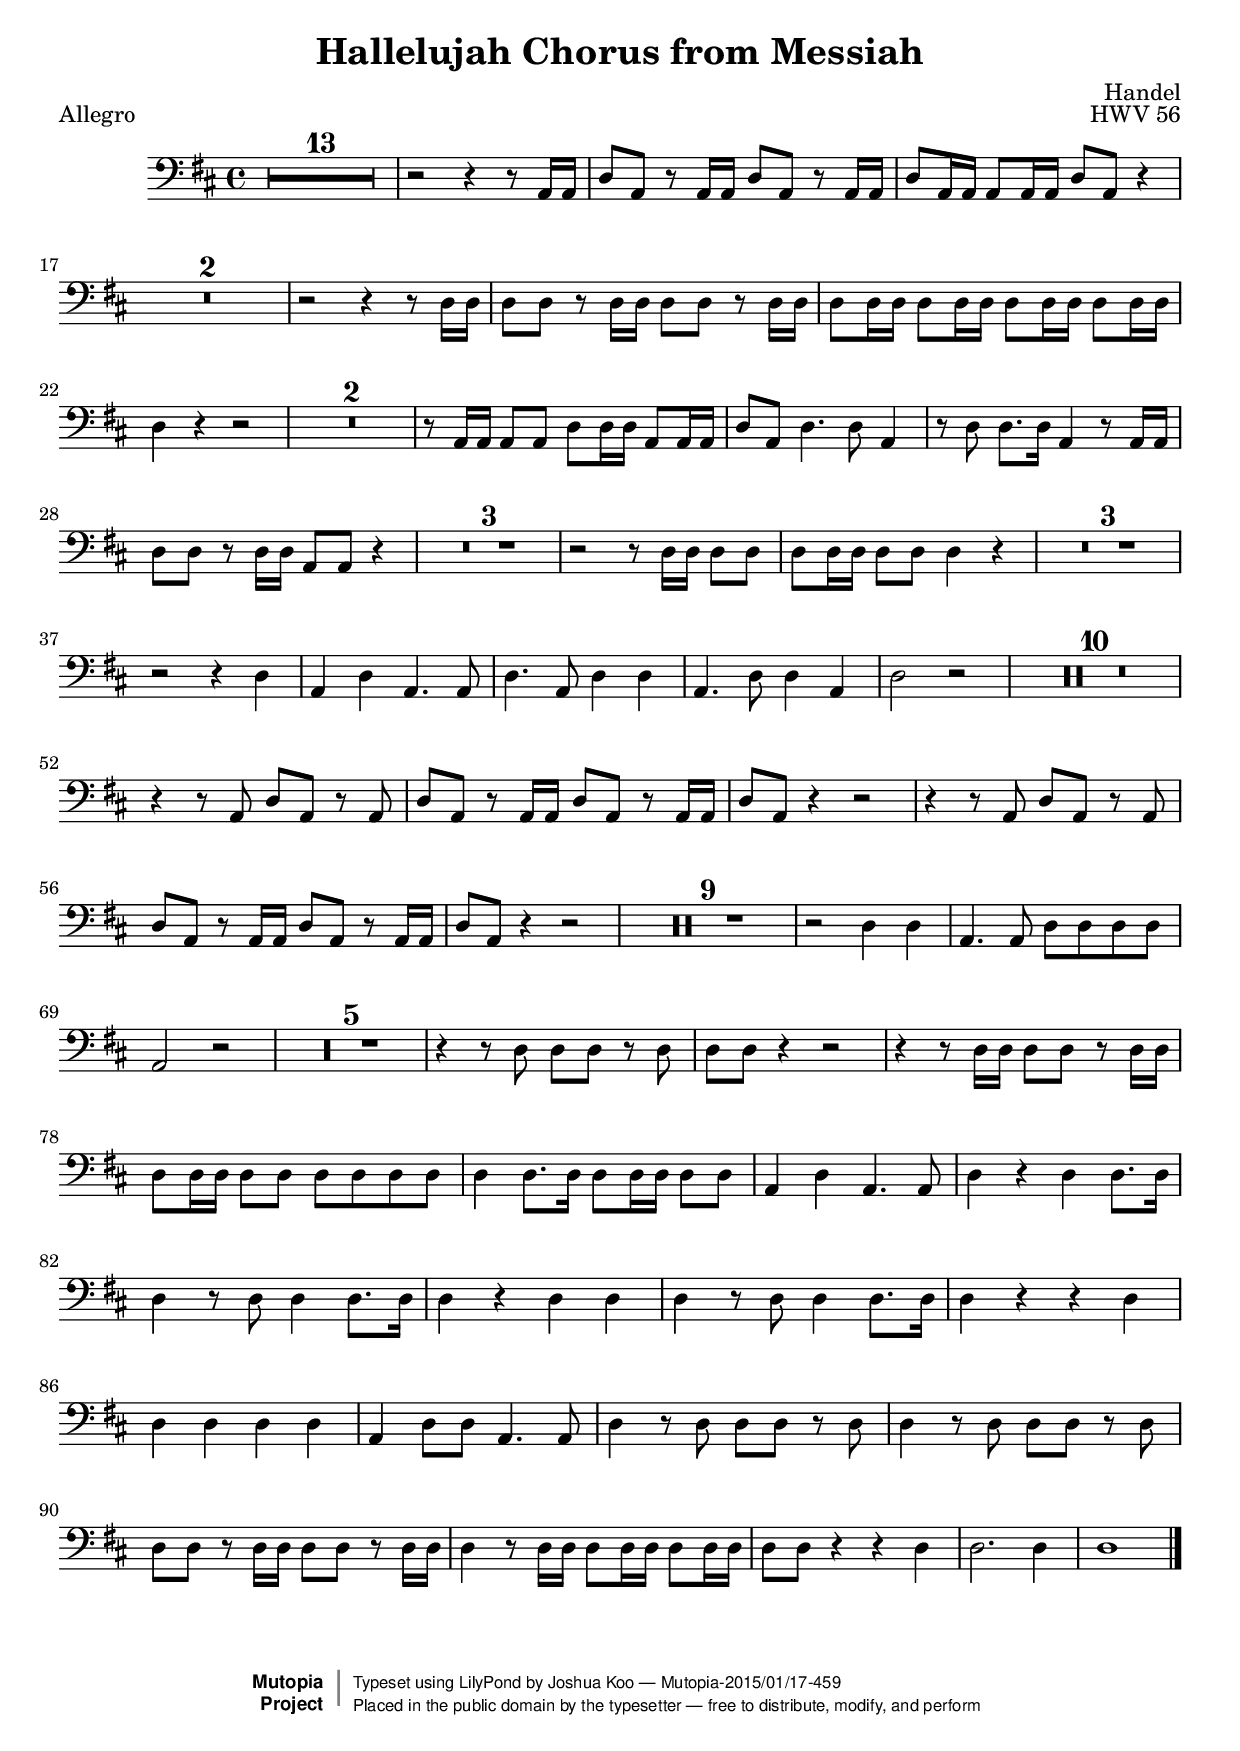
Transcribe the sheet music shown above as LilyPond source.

\version "2.19.15"
\version "2.19.15"
\include "header.ly"

timpaniNotes =  \relative c {
 \set Score.skipBars = ##t   
 \clef bass
  \key d \major
  
  \time 4/4 
 
  R1*13|
  %14
  r2 r4 r8 a16 a |
  % 15
  d8 a r8 a16 a d8 a r8 a16 a |
  % 16
  d8 a16 a a8 a16 a d8 a r4 |
  R1*2 | 
  r2 r4 r8 d16 d |
  % 20
  d8 d r8 d16 d d8 d r8 d16 d |
  % 21
  d8 d16 d d8 d16 d d8 d16 d d8 d16 d |
  % 22
  d4 r4 r2 |
  R1*2 |
  r8 a16 a a8 a d d16 d a8 a16 a |
  % 26
  d8 a d4. d8 a4 | 
  r8 d8 d8. d16 a4 r8 a16 a |
  % 28
  d8 d r8 d16 d a8 a r4 | 
  R1 * 3 | 
  r2 r8 d16 d d8 d |
  % 33
  d d16 d d8 d d4 r |
  R1*3 |
  r2 r4 d |
  % 38
  a d a4. a8 |
  % 39
  d4. a8 d4 d4 |
  % 40
  a4. d8 d4 a4 |
  % 41
  d2 r |
  R1*10 | \break
  r4 r8 a8 d a r8 a |
  % 53
  d a r8 a16 a d8 a r8 a16 a |
  % 54
  d8 a r4 r2 |
  r4 r8 a8 d a r8 a |
  % 56
  d a r8 a16 a d8 a r8 a16 a |
  % 57
  d8 a r4 r2 |
  R1*9|
  r2 d4 d4 |
  % 68
  a4. a8 d d d d |
  % 69
  a2 r |
  R1 * 5 |
  r4 r8 d8 d d r8 d |
  % 76
  d d r4 r2 | r4 r8 d16 d d8 d r8 d16 d |
  % 78
  d8 d16 d d8 d d d d d |
  % 79
  d4 d8. d16 d8 d16 d d8 d |
  % 80
  a4 d4 a4. a8 |
  % 81
  d4 r d4 d8. d16 |
  % 82
  d4 r8 d8 d4 d8. d16 |
  % 83
  d4 r d4 d4 |
  % 84
  d4 r8 d8 d4 d8. d16 |
  % 85
  d4 r r d4 |
  % 86
  d4 d4 d4 d4 |
  % 87
  a4 d8 d a4. a8 |
  % 88
  d4 r8 d8 d d r8 d |
  % 89
  d4 r8 d8 d d r8 d |
  % 90
  d d r8 d16 d d8 d r8 d16 d |
  % 91
  d4 r8 d16 d d8 d16 d d8 d16 d |
  % 92
  d8 d r4 r d4 |
  % 93
  d2. d4 |
  % 94
  d1 |
  \bar "|."
  
}



\score {
  <<
    \new Staff=TimpaniInAandD {
      \timpaniNotes
    }
  >>
  
  \header {
       instrument = "Tampani in A und D"
  }

}
